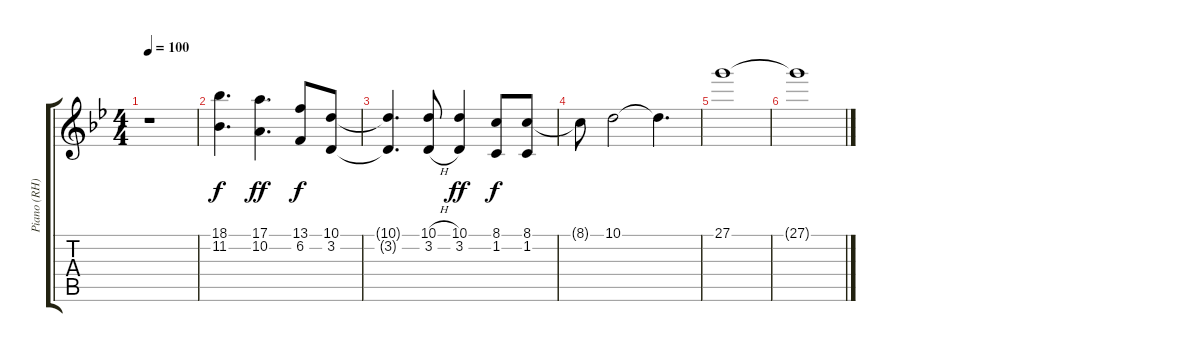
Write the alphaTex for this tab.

\track ("Piano (RH)" "Piano (RH)") {instrument acousticgrandpiano}
\staff {score tabs}
\tuning (E4 B3 G3 D3 A2 E2) {hide}
\ts (4 4)
\tempo 100
\clef g2
\ks gminor
r.1{dy f} |
(18.1 11.2).4{d} (17.1 10.2).4{d dy ff} (13.1 6.2).8{dy f} (10.1 3.2).8 |
(10.1{t} 3.2{t}).4{d} (10.1{h} 3.2{h}).8 (10.1 3.2).4{dy ff} (8.1 1.2).8{dy f} (8.1 1.2).8 |
8.1{t}.8 10.1.2 10.1{t}.4{d} |
27.1.1 |
27.1{t}.1
